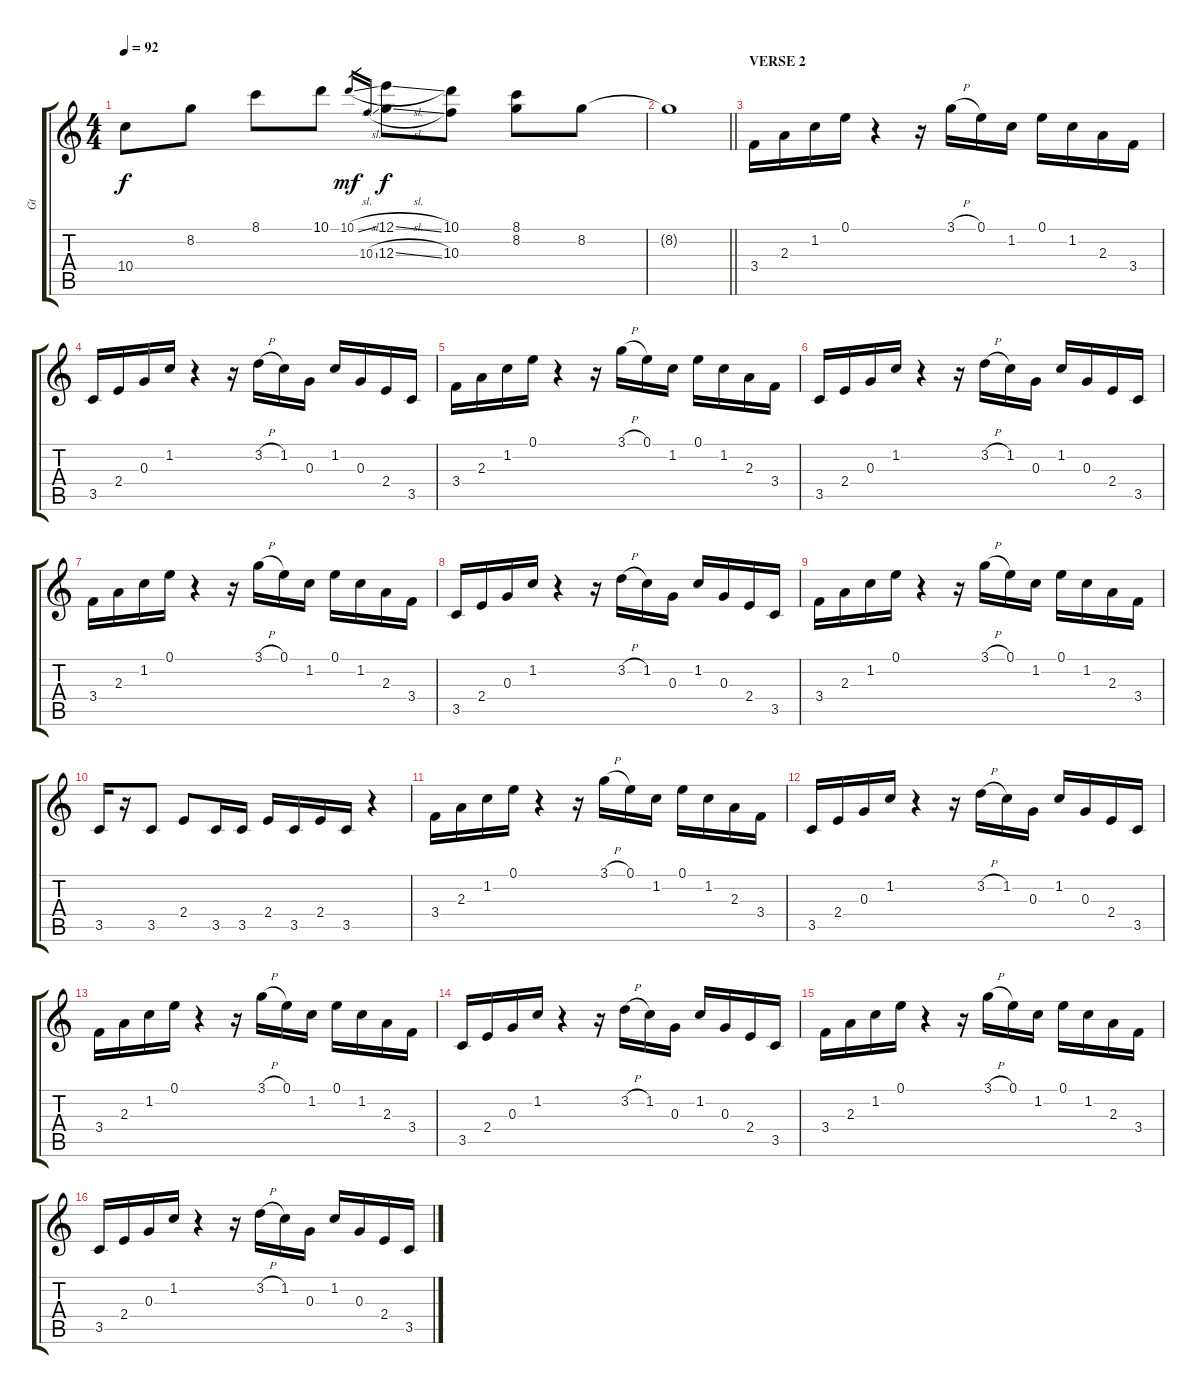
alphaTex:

\track ("Gt" "Gt") {instrument electricguitarclean}
\staff {score tabs}
\tuning (E4 B3 G3 D3 A2 E2) {hide}
\ts (4 4)
\tempo 92
\clef g2
\ks c
10.4.8{dy f volume 13 instrument electricguitarclean} 8.2.8 8.1.8 10.1.8 10.1{sl}.16{gr dy mf} 10.3{sl}.16{gr} (12.1{sl} 12.3{sl}).8{dy f} (10.1 10.3).8 (8.1 8.2).8 8.2.8 |
\barLineRight lightlight
8.2{t}.1 |
\section ("" "VERSE 2")
3.4.16 2.3.16 1.2.16 0.1.16 r.4 r.16 3.1{h}.16 0.1.16 1.2.16 0.1.16 1.2.16 2.3.16 3.4.16 |
3.5.16 2.4.16 0.3.16 1.2.16 r.4 r.16 3.2{h}.16 1.2.16 0.3.16 1.2.16 0.3.16 2.4.16 3.5.16 |
3.4.16 2.3.16 1.2.16 0.1.16 r.4 r.16 3.1{h}.16 0.1.16 1.2.16 0.1.16 1.2.16 2.3.16 3.4.16 |
3.5.16 2.4.16 0.3.16 1.2.16 r.4 r.16 3.2{h}.16 1.2.16 0.3.16 1.2.16 0.3.16 2.4.16 3.5.16 |
3.4.16 2.3.16 1.2.16 0.1.16 r.4 r.16 3.1{h}.16 0.1.16 1.2.16 0.1.16 1.2.16 2.3.16 3.4.16 |
3.5.16 2.4.16 0.3.16 1.2.16 r.4 r.16 3.2{h}.16 1.2.16 0.3.16 1.2.16 0.3.16 2.4.16 3.5.16 |
3.4.16 2.3.16 1.2.16 0.1.16 r.4 r.16 3.1{h}.16 0.1.16 1.2.16 0.1.16 1.2.16 2.3.16 3.4.16 |
3.5.16 r.16 3.5.8 2.4.8 3.5.16 3.5.16 2.4.16 3.5.16 2.4.16 3.5.16 r.4 |
3.4.16 2.3.16 1.2.16 0.1.16 r.4 r.16 3.1{h}.16 0.1.16 1.2.16 0.1.16 1.2.16 2.3.16 3.4.16 |
3.5.16 2.4.16 0.3.16 1.2.16 r.4 r.16 3.2{h}.16 1.2.16 0.3.16 1.2.16 0.3.16 2.4.16 3.5.16 |
3.4.16 2.3.16 1.2.16 0.1.16 r.4 r.16 3.1{h}.16 0.1.16 1.2.16 0.1.16 1.2.16 2.3.16 3.4.16 |
3.5.16 2.4.16 0.3.16 1.2.16 r.4 r.16 3.2{h}.16 1.2.16 0.3.16 1.2.16 0.3.16 2.4.16 3.5.16 |
3.4.16 2.3.16 1.2.16 0.1.16 r.4 r.16 3.1{h}.16 0.1.16 1.2.16 0.1.16 1.2.16 2.3.16 3.4.16 |
3.5.16 2.4.16 0.3.16 1.2.16 r.4 r.16 3.2{h}.16 1.2.16 0.3.16 1.2.16 0.3.16 2.4.16 3.5.16
